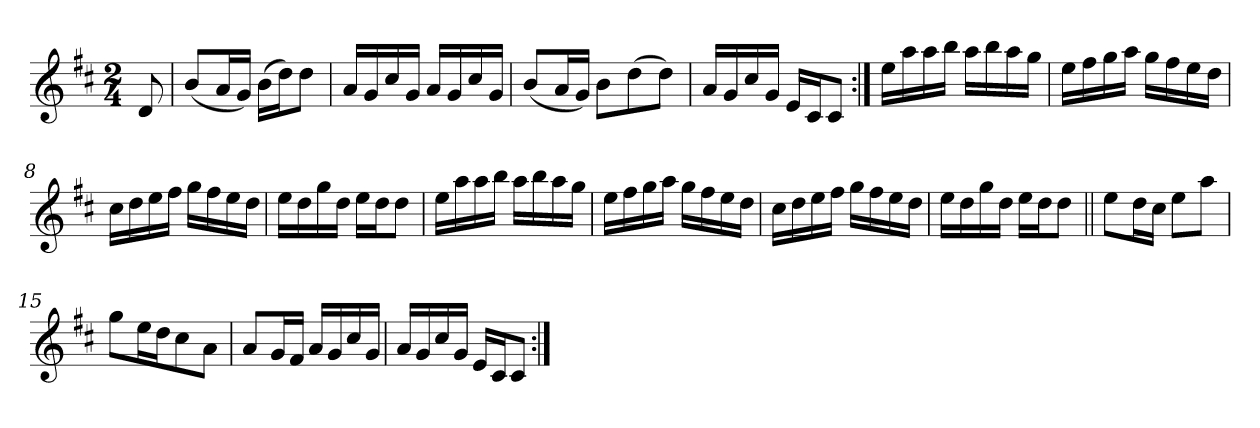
**kern
*part1
*staff1
*clefG2
*k[f#c#]
*D:
*M2/4
=1
8d/
=2
(<8b/L
16a/L
16g/JJ)
(>16b\LL
16dd\J)
8dd\J
=3
16a/LL
16g/
16cc#/
16g/JJ
16a/LL
16g/
16cc#/
16g/JJ
=4
(<8b/L
16a/L
16g/JJ)
8b\L
(>8dd\
8dd\J)
=5
16a/LL
16g/
16cc#/
16g/JJ
16e/LL
16c#/J
8c#/J
=6:|!
16ee\LL
16aa\
16aa\
16bb\JJ
16aa\LL
16bb\
16aa\
16gg\JJ
!!LO:LB:g=z
=7
16ee\LL
16ff#\
16gg\
16aa\JJ
16gg\LL
16ff#\
16ee\
16dd\JJ
=8
16cc#\LL
16dd\
16ee\
16ff#\JJ
16gg\LL
16ff#\
16ee\
16dd\JJ
=9
16ee\LL
16dd\
16gg\
16dd\JJ
16ee\LL
16dd\J
8dd\J
=10
16ee\LL
16aa\
16aa\
16bb\JJ
16aa\LL
16bb\
16aa\
16gg\JJ
=11
16ee\LL
16ff#\
16gg\
16aa\JJ
16gg\LL
16ff#\
16ee\
16dd\JJ
=12
16cc#\LL
16dd\
16ee\
16ff#\JJ
16gg\LL
16ff#\
16ee\
16dd\JJ
!!LO:LB:g=z
=13
16ee\LL
16dd\
16gg\
16dd\JJ
16ee\LL
16dd\J
8dd\J
=14||
8ee\L
16dd\L
16cc#\JJ
8ee\L
8aa\J
=15
8gg\L
16ee\L
16dd\J
8cc#\
8a\J
=16
8a/L
16g/L
16f#/JJ
16a/LL
16g/
16cc#/
16g/JJ
=17
16a/LL
16g/
16cc#/
16g/JJ
16e/LL
16c#/J
8c#/J
=:|!
*-
